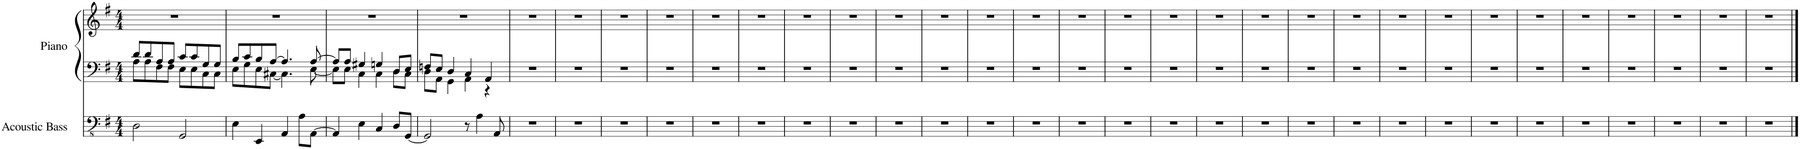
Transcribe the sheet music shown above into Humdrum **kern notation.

**kern	**kern	**kern
*part2	*part1	*part1
*staff3	*staff2	*staff1
*I"Acoustic Bass	*I"Piano	*
*I'Bass	*I'Pno.	*
*clefFv4	*clefF4	*clefG2
*k[f#]	*k[f#]	*k[f#]
*M4/4	*M4/4	*M4/4
=1	=1	=1
*	*^	*
2DD\	8d/L	8A\L	1r
.	8d/	8A\	.
.	8A/	8F#\	.
.	8A/J	8F#\J	.
2GGG/	8c/L	8E\L	.
.	8c/	8E\	.
.	8G/	8C\	.
.	8G/J	8C\J	.
=2	=2	=2	=2
4EE\	8B/L	8E\L	1r
.	8c/	8G\	.
4EEE/	8B/	8E\	.
.	[8A/J	[8C#X\J	.
4AAA/	4.A/]	4.C#\]	.
8AA\L	.	.	.
[8AAA\J	[8A/	[8E\	.
=3	=3	=3	=3
4AAA/]	8A/L]	8E\L]	1r
.	8A/J	8E\J	.
4EE\	4G#X/	4C\	.
4CC/	4Gn/	4C\	.
8DD/L	8D/L	8D\L	.
[8GGG/J	8E/J	8C\J	.
=4	=4	=4	=4
2GGG/]	8Fn/L	8D\L	1r
.	8E/J	8AA\J	.
.	4D/	4GG\	.
8r	4C/	4AA\	.
4AA\	.	.	.
.	4AA/	4r	.
8AAA/	.	.	.
*	*v	*v	*
=5	=5	=5
1r	1r	1r
=6	=6	=6
1r	1r	1r
=7	=7	=7
1r	1r	1r
=8	=8	=8
1r	1r	1r
=9	=9	=9
1r	1r	1r
=10	=10	=10
1r	1r	1r
=11	=11	=11
1r	1r	1r
=12	=12	=12
1r	1r	1r
=13	=13	=13
1r	1r	1r
=14	=14	=14
1r	1r	1r
=15	=15	=15
1r	1r	1r
=16	=16	=16
1r	1r	1r
=17	=17	=17
1r	1r	1r
=18	=18	=18
1r	1r	1r
=19	=19	=19
1r	1r	1r
=20	=20	=20
1r	1r	1r
=21	=21	=21
1r	1r	1r
=22	=22	=22
1r	1r	1r
=23	=23	=23
1r	1r	1r
=24	=24	=24
1r	1r	1r
=25	=25	=25
1r	1r	1r
=26	=26	=26
1r	1r	1r
=27	=27	=27
1r	1r	1r
=28	=28	=28
1r	1r	1r
=29	=29	=29
1r	1r	1r
=30	=30	=30
1r	1r	1r
=31	=31	=31
1r	1r	1r
=32	=32	=32
1r	1r	1r
==	==	==
*-	*-	*-
